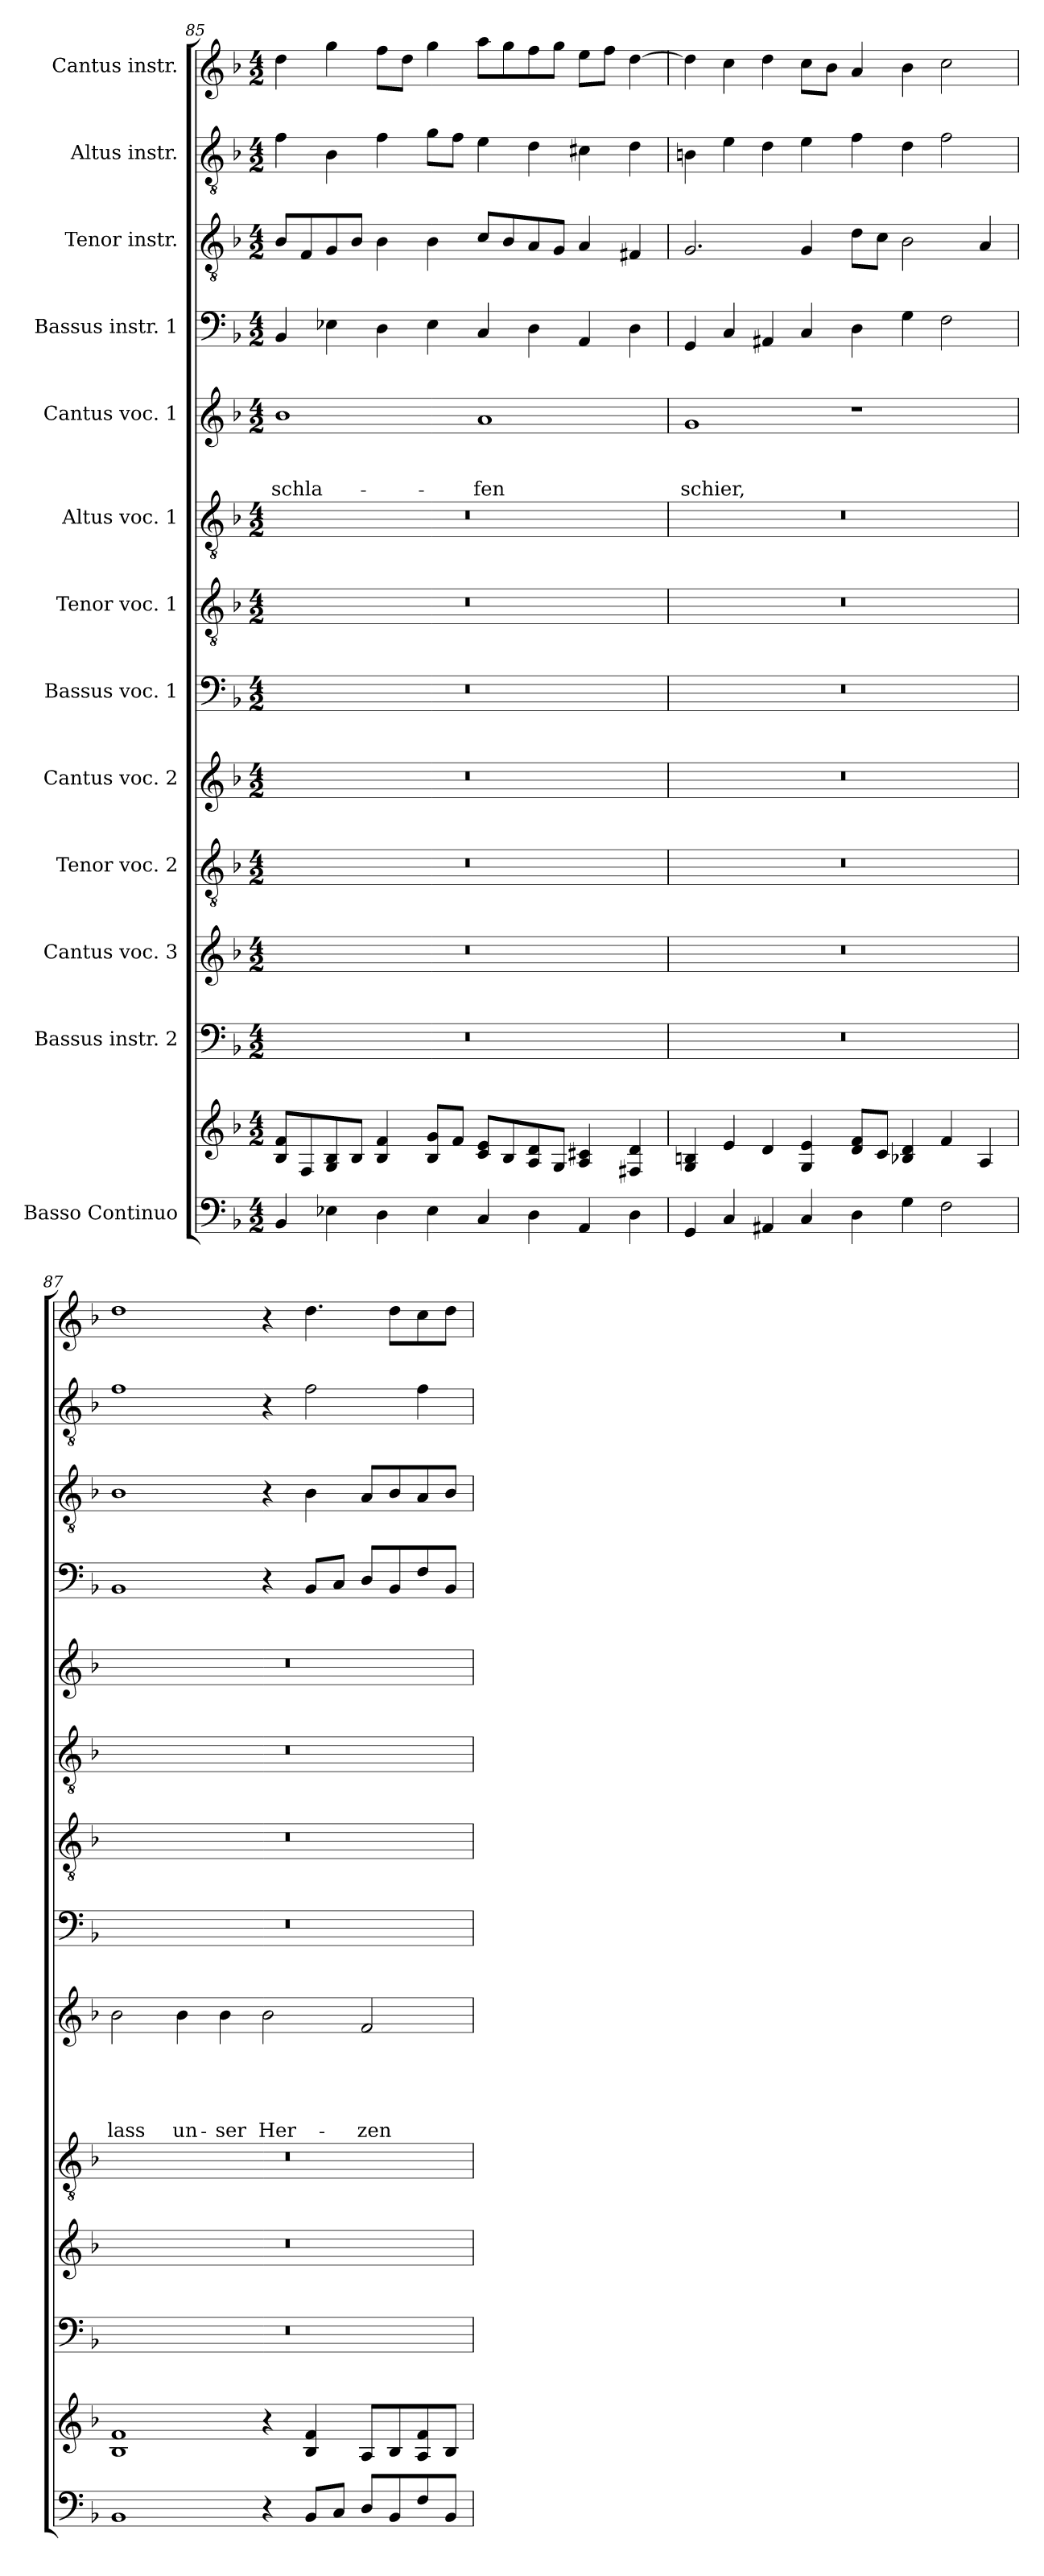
**kern	**kern	**kern	**kern	**kern	**kern	**text	**text	**text	**text	**text	**kern	**kern	**kern	**kern	**text	**text	**text	**kern	**kern	**kern	**kern
*part14	*part13	*part12	*part11	*part10	*part9	*part9	*part9	*part9	*part9	*part9	*part8	*part7	*part6	*part5	*part5	*part5	*part5	*part4	*part3	*part2	*part1
*staff14	*staff13	*staff12	*staff11	*staff10	*staff9	*staff9	*staff9	*staff9	*staff9	*staff9	*staff8	*staff7	*staff6	*staff5	*staff5	*staff5	*staff5	*staff4	*staff3	*staff2	*staff1
*I"Basso Continuo	*	*I"Bassus instr. 2	*I"Cantus voc. 3	*I"Tenor voc. 2	*I"Cantus voc. 2	*	*	*	*	*	*I"Bassus voc. 1	*I"Tenor voc. 1	*I"Altus voc. 1	*I"Cantus voc. 1	*	*	*	*I"Bassus instr. 1	*I"Tenor instr.	*I"Altus instr.	*I"Cantus instr.
!!LO:PB:g=z
*clefF4	*clefG2	*clefF4	*clefG2	*clefGv2	*clefG2	*	*	*	*	*	*clefF4	*clefGv2	*clefGv2	*clefG2	*	*	*	*clefF4	*clefGv2	*clefGv2	*clefG2
*k[b-]	*k[b-]	*k[b-]	*k[b-]	*k[b-]	*k[b-]	*	*	*	*	*	*k[b-]	*k[b-]	*k[b-]	*k[b-]	*	*	*	*k[b-]	*k[b-]	*k[b-]	*k[b-]
*F:	*F:	*F:	*F:	*F:	*F:	*	*	*	*	*	*F:	*F:	*F:	*F:	*	*	*	*F:	*F:	*F:	*F:
*M4/2	*M4/2	*M4/2	*M4/2	*M4/2	*M4/2	*	*	*	*	*	*M4/2	*M4/2	*M4/2	*M4/2	*	*	*	*M4/2	*M4/2	*M4/2	*M4/2
=85	=85	=85	=85	=85	=85	=85	=85	=85	=85	=85	=85	=85	=85	=85	=85	=85	=85	=85	=85	=85	=85
!	!	!	!	!	!	!	!	!	!	!	!	!	!	!	!	!	!LO:LY:b	!	!	!	!
4BB-/	8B-/ 8f/L	0r	0r	0r	0r	.	.	.	.	.	0r	0r	0r	1b-	.	.	schla-	4BB-/	8B-/L	4f\	4dd\
.	8F/	.	.	.	.	.	.	.	.	.	.	.	.	.	.	.	.	.	8F/	.	.
4E-X\	8G/ 8B-/	.	.	.	.	.	.	.	.	.	.	.	.	.	.	.	.	4E-X\	8G/	4B-\	4gg\
.	8B-/J	.	.	.	.	.	.	.	.	.	.	.	.	.	.	.	.	.	8B-/J	.	.
4D\	4B-/ 4f/	.	.	.	.	.	.	.	.	.	.	.	.	.	.	.	.	4D\	4B-\	4f\	8ff\L
.	.	.	.	.	.	.	.	.	.	.	.	.	.	.	.	.	.	.	.	.	8dd\J
4E-\	8B-/ 8g/L	.	.	.	.	.	.	.	.	.	.	.	.	.	.	.	.	4E-\	4B-\	8g\L	4gg\
.	8f/J	.	.	.	.	.	.	.	.	.	.	.	.	.	.	.	.	.	.	8f\J	.
!	!	!	!	!	!	!	!	!	!	!	!	!	!	!	!	!	!LO:LY:b	!	!	!	!
4C/	8c/ 8e/L	.	.	.	.	.	.	.	.	.	.	.	.	1a	.	.	-fen	4C/	8c/L	4e\	8aa\L
.	8B-/	.	.	.	.	.	.	.	.	.	.	.	.	.	.	.	.	.	8B-/	.	8gg\
4D\	8A/ 8d/	.	.	.	.	.	.	.	.	.	.	.	.	.	.	.	.	4D\	8A/	4d\	8ff\
.	8G/J	.	.	.	.	.	.	.	.	.	.	.	.	.	.	.	.	.	8G/J	.	8gg\J
4AA/	4A/ 4c#X/	.	.	.	.	.	.	.	.	.	.	.	.	.	.	.	.	4AA/	4A/	4c#X\	8ee\L
.	.	.	.	.	.	.	.	.	.	.	.	.	.	.	.	.	.	.	.	.	8ff\J
4D\	4F#X/ 4d/	.	.	.	.	.	.	.	.	.	.	.	.	.	.	.	.	4D\	4F#X/	4d\	[4dd\
=86	=86	=86	=86	=86	=86	=86	=86	=86	=86	=86	=86	=86	=86	=86	=86	=86	=86	=86	=86	=86	=86
!	!	!	!	!	!	!	!	!	!	!	!	!	!	!	!	!	!LO:LY:b	!	!	!	!
4GG/	4G/ 4Bn/	0r	0r	0r	0r	.	.	.	.	.	0r	0r	0r	1g	.	.	schier,	4GG/	2.G/	4Bn\	4dd\]
4C/	4e/	.	.	.	.	.	.	.	.	.	.	.	.	.	.	.	.	4C/	.	4e\	4cc\
4AA#X/	4d/	.	.	.	.	.	.	.	.	.	.	.	.	.	.	.	.	4AA#X/	.	4d\	4dd\
4C/	4G/ 4e/	.	.	.	.	.	.	.	.	.	.	.	.	.	.	.	.	4C/	4G/	4e\	8cc\L
.	.	.	.	.	.	.	.	.	.	.	.	.	.	.	.	.	.	.	.	.	8b-\J
4D\	8d/ 8f/L	.	.	.	.	.	.	.	.	.	.	.	.	1r	.	.	.	4D\	8d\L	4f\	4a/
.	8c/J	.	.	.	.	.	.	.	.	.	.	.	.	.	.	.	.	.	8c\J	.	.
4G\	4B-X/ 4d/	.	.	.	.	.	.	.	.	.	.	.	.	.	.	.	.	4G\	2B-\	4d\	4b-\
2F\	4f/	.	.	.	.	.	.	.	.	.	.	.	.	.	.	.	.	2F\	.	2f\	2cc\
.	4A/	.	.	.	.	.	.	.	.	.	.	.	.	.	.	.	.	.	4A/	.	.
=87	=87	=87	=87	=87	=87	=87	=87	=87	=87	=87	=87	=87	=87	=87	=87	=87	=87	=87	=87	=87	=87
!	!	!	!	!	!	!	!	!	!	!LO:LY:b	!	!	!	!	!	!	!	!	!	!	!
1BB-	1B- 1f	0r	0r	0r	2b-\	.	.	.	.	lass	0r	0r	0r	0r	.	.	.	1BB-	1B-	1f	1dd
!	!	!	!	!	!	!	!	!	!	!LO:LY:b	!	!	!	!	!	!	!	!	!	!	!
.	.	.	.	.	4b-\	.	.	.	.	un-	.	.	.	.	.	.	.	.	.	.	.
!	!	!	!	!	!	!	!	!	!	!LO:LY:b	!	!	!	!	!	!	!	!	!	!	!
.	.	.	.	.	4b-\	.	.	.	.	-ser	.	.	.	.	.	.	.	.	.	.	.
!	!	!	!	!	!	!	!	!	!	!LO:LY:b	!	!	!	!	!	!	!	!	!	!	!
4r	4r	.	.	.	2b-\	.	.	.	.	Her-	.	.	.	.	.	.	.	4r	4r	4r	4r
8BB-/L	4B-/ 4f/	.	.	.	.	.	.	.	.	.	.	.	.	.	.	.	.	8BB-/L	4B-\	2f\	4.dd\
8C/J	.	.	.	.	.	.	.	.	.	.	.	.	.	.	.	.	.	8C/J	.	.	.
!	!	!	!	!	!	!	!	!	!	!LO:LY:b	!	!	!	!	!	!	!	!	!	!	!
8D/L	8A/L	.	.	.	2f/	.	.	.	.	-zen	.	.	.	.	.	.	.	8D/L	8A/L	.	.
8BB-/	8B-/	.	.	.	.	.	.	.	.	.	.	.	.	.	.	.	.	8BB-/	8B-/	.	8dd\L
8F/	8A/ 8f/	.	.	.	.	.	.	.	.	.	.	.	.	.	.	.	.	8F/	8A/	4f\	8cc\
8BB-/J	8B-/J	.	.	.	.	.	.	.	.	.	.	.	.	.	.	.	.	8BB-/J	8B-/J	.	8dd\J
=	=	=	=	=	=	=	=	=	=	=	=	=	=	=	=	=	=	=	=	=	=
*-	*-	*-	*-	*-	*-	*-	*-	*-	*-	*-	*-	*-	*-	*-	*-	*-	*-	*-	*-	*-	*-
